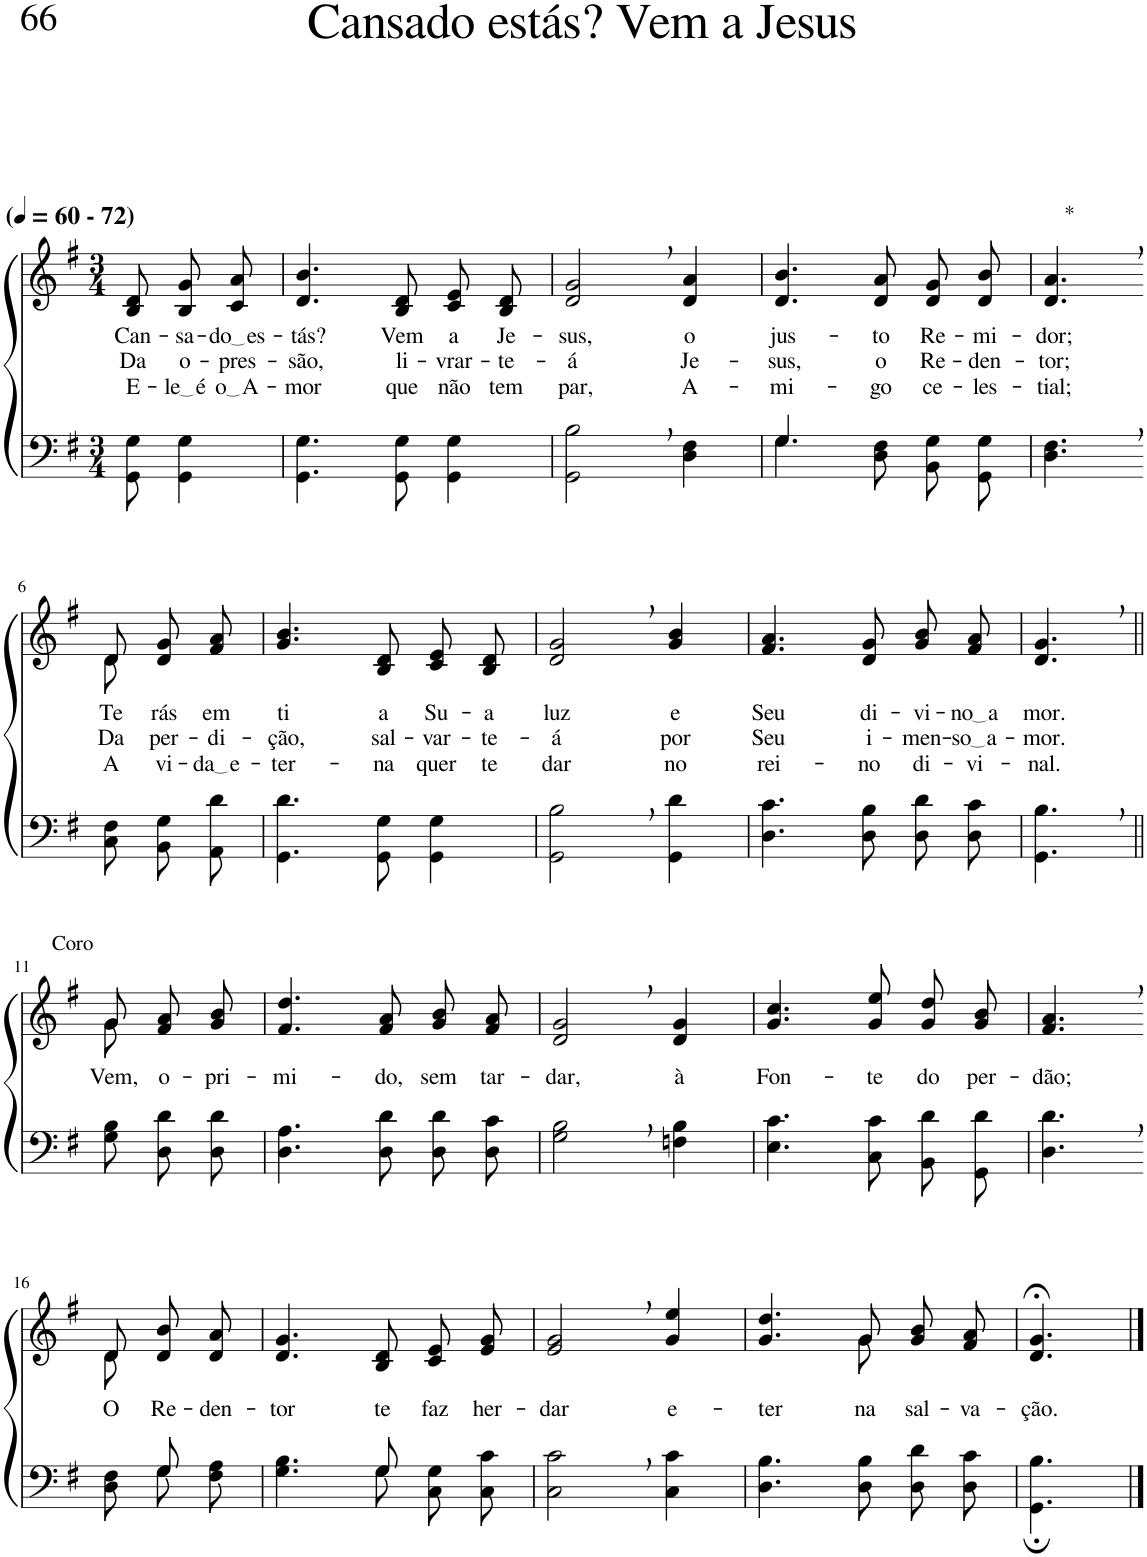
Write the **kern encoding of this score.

**kern	**kern	**text	**text	**text
*part2	*part1	*part1	*part1	*part1
*staff2	*staff1	*staff1	*staff1	*staff1
*I"Parte III e IV	*I"Parte I e II	*	*	*
*clefF4	*clefG2	*	*	*
*k[f#]	*k[f#]	*	*	*
*M3/4	*M3/4	*	*	*
*MM60	*MM60	*	*	*
=1	=1	=1	=1	=1
!	!LO:TX:a:B:t=(	!	!	!
!	!LO:TX:a:B:t=- 72)	!	!	!
!	!	!LO:LY:b	!LO:LY:b	!LO:LY:b
8GG\ 8G\	8B/ 8d/	Can-	Da	E-
!	!	!LO:LY:b	!LO:LY:b	!LO:LY:b
4GG\ 4G\	8B/ 8g/L	-sa-	o-	le é
!	!	!LO:LY:b	!LO:LY:b	!LO:LY:b
.	8c/ 8a/J	do es	-pres-	o A
=2	=2	=2	=2	=2
!	!	!LO:LY:b	!LO:LY:b	!LO:LY:b
4.GG\ 4.G\	4.d/ 4.b/	-tás?	-são,	-mor
!	!	!LO:LY:b	!LO:LY:b	!LO:LY:b
8GG\ 8G\	8B/ 8d/	Vem	li-	que
!	!	!LO:LY:b	!LO:LY:b	!LO:LY:b
4GG\ 4G\	8c/ 8e/L	a	-vrar-	não
!	!	!LO:LY:b	!LO:LY:b	!LO:LY:b
.	8B/ 8d/J	Je-	-te-	tem
=3	=3	=3	=3	=3
!	!	!LO:LY:b	!LO:LY:b	!LO:LY:b
2GG\, 2B\,	2d/, 2g/,	-sus,	-á	par,
!	!	!LO:LY:b	!LO:LY:b	!LO:LY:b
4D\ 4F#\	4d/ 4a/	o	Je-	A-
=4	=4	=4	=4	=4
*^	*	*	*	*
!	!	!	!LO:LY:b	!LO:LY:b	!LO:LY:b
4.G/	4.G\	4.d/ 4.b/	jus-	-sus,	-mi-
!	!	!	!LO:LY:b	!LO:LY:b	!LO:LY:b
4.ryy	8D\ 8F#\	8d/ 8a/	-to	o	-go
!	!	!	!LO:LY:b	!LO:LY:b	!LO:LY:b
.	8BB\ 8G\L	8d/ 8g/L	Re-	Re-	ce-
!	!	!	!LO:LY:b	!LO:LY:b	!LO:LY:b
.	8GG\ 8G\J	8d/ 8b/J	-mi-	-den-	-les-
=5	=5	=5	=5	=5	=5
!	!	!LO:TX:a:t=*	!	!	!
!	!	!	!LO:LY:b	!LO:LY:b	!LO:LY:b
*v	*v	*	*	*	*
4.D\, 4.F#\,	4.d/, 4.a/,	-dor;	-tor;	-tial;
!!LO:LB:g=z
=6-	=6-	=6-	=6-	=6-
*	*^	*	*	*
!	!	!	!LO:LY:b	!LO:LY:b	!LO:LY:b
8C\ 8F#\	8d/	8d\	Te-	Da	A
!	!	!	!LO:LY:b	!LO:LY:b	!LO:LY:b
8BB\ 8G\L	8d/ 8g/L	4ryy	-rás	per-	vi-
!	!	!	!LO:LY:b	!LO:LY:b	!LO:LY:b
8AA\ 8d\J	8f#/ 8a/J	.	em	-di-	da e
*	*v	*v	*	*	*
=7	=7	=7	=7	=7
!	!	!LO:LY:b	!LO:LY:b	!LO:LY:b
4.GG\ 4.d\	4.g/ 4.b/	ti	-ção,	-ter-
!	!	!LO:LY:b	!LO:LY:b	!LO:LY:b
8GG\ 8G\	8B/ 8d/	a	sal-	-na
!	!	!LO:LY:b	!LO:LY:b	!LO:LY:b
4GG\ 4G\	8c/ 8e/L	Su-	-var-	quer
!	!	!LO:LY:b	!LO:LY:b	!LO:LY:b
.	8B/ 8d/J	-a	-te-	te
=8	=8	=8	=8	=8
!	!	!LO:LY:b	!LO:LY:b	!LO:LY:b
2GG\, 2B\,	2d/, 2g/,	luz	-á	dar
!	!	!LO:LY:b	!LO:LY:b	!LO:LY:b
4GG\ 4d\	4g/ 4b/	e	por	no
=9	=9	=9	=9	=9
!	!	!LO:LY:b	!LO:LY:b	!LO:LY:b
4.D\ 4.c\	4.f#/ 4.a/	Seu	Seu	rei-
!	!	!LO:LY:b	!LO:LY:b	!LO:LY:b
8D\ 8B\	8d/ 8g/	di-	i-	-no
!	!	!LO:LY:b	!LO:LY:b	!LO:LY:b
8D\ 8d\L	8g/ 8b/L	-vi-	-men-	di-
!	!	!LO:LY:b	!LO:LY:b	!LO:LY:b
8D\ 8c\J	8f#/ 8a/J	no a	so a	-vi-
=10	=10	=10	=10	=10
!	!	!LO:LY:b	!LO:LY:b	!LO:LY:b
4.GG\, 4.B\,	4.d/, 4.g/,	mor.	-mor.	-nal.
!!LO:LB:g=z
=11||	=11||	=11||	=11||	=11||
*	*^	*	*	*
!	!LO:TX:a:t=Coro	!	!	!	!
!	!	!	!LO:LY:b	!	!
8G\ 8B\	8g/	8g\	Vem,	.	.
!	!	!	!LO:LY:b	!	!
8D\ 8d\L	8f#/ 8a/L	4ryy	o-	.	.
!	!	!	!LO:LY:b	!	!
8D\ 8d\J	8g/ 8b/J	.	-pri-	.	.
*	*v	*v	*	*	*
=12	=12	=12	=12	=12
!	!	!LO:LY:b	!	!
4.D\ 4.A\	4.f#/ 4.dd/	-mi-	.	.
!	!	!LO:LY:b	!	!
8D\ 8d\	8f#/ 8a/	-do,	.	.
!	!	!LO:LY:b	!	!
8D\ 8d\L	8g/ 8b/L	sem	.	.
!	!	!LO:LY:b	!	!
8D\ 8c\J	8f#/ 8a/J	tar-	.	.
=13	=13	=13	=13	=13
!	!	!LO:LY:b	!	!
2G\, 2B\,	2d/, 2g/,	-dar,	.	.
!	!	!LO:LY:b	!	!
4Fn\ 4B\	4d/ 4g/	à	.	.
=14	=14	=14	=14	=14
!	!	!LO:LY:b	!	!
4.E\ 4.c\	4.g/ 4.cc/	Fon-	.	.
!	!	!LO:LY:b	!	!
8C\ 8c\	8g/ 8ee/	-te	.	.
!	!	!LO:LY:b	!	!
8BB\ 8d\L	8g/ 8dd/L	do	.	.
!	!	!LO:LY:b	!	!
8GG\ 8d\J	8g/ 8b/J	per-	.	.
=15	=15	=15	=15	=15
!	!	!LO:LY:b	!	!
4.D\, 4.d\,	4.f#/, 4.a/,	-dão;	.	.
!!LO:LB:g=z
=16-	=16-	=16-	=16-	=16-
*^	*^	*	*	*
!	!	!	!	!LO:LY:b	!	!
8ryy	8D\ 8F#\	8d/	8d\	-O	.	.
!	!	!	!	!LO:LY:b	!	!
8G/	8G\L	8d/ 8b/L	4ryy	Re-	.	.
!	!	!	!	!LO:LY:b	!	!
8ryy	8F#\ 8A\J	8d/ 8a/J	.	-den-	.	.
*	*	*v	*v	*	*	*
=17	=17	=17	=17	=17	=17
!	!	!	!LO:LY:b	!	!
4.ryy	4.G\ 4.B\	4.d/ 4.g/	-tor	.	.
!	!	!	!LO:LY:b	!	!
8G/	8G\	8B/ 8d/	te	.	.
!	!	!	!LO:LY:b	!	!
4ryy	8C\ 8G\L	8c/ 8e/L	faz	.	.
!	!	!	!LO:LY:b	!	!
.	8C\ 8c\J	8e/ 8g/J	her-	.	.
=18	=18	=18	=18	=18	=18
!	!	!	!LO:LY:b	!	!
*v	*v	*	*	*	*
2C\, 2c\,	2e/, 2g/,	-dar	.	.
!	!	!LO:LY:b	!	!
4C\ 4c\	4g/ 4ee/	e-	.	.
=19	=19	=19	=19	=19
!	!	!LO:LY:b	!	!
*	*^	*	*	*
4.D\ 4.B\	4.g/ 4.dd/	4.ryy	-ter-	.	.
!	!	!	!LO:LY:b	!	!
8D\ 8B\	8g/	8g\	-na	.	.
!	!	!	!LO:LY:b	!	!
8D\ 8d\L	8g/ 8b/L	4ryy	sal-	.	.
!	!	!	!LO:LY:b	!	!
8D\ 8c\J	8f#/ 8a/J	.	-va-	.	.
*	*v	*v	*	*	*
=20	=20	=20	=20	=20
!	!	!LO:LY:b	!	!
4.GG\; 4.B\;	4.d/;< 4.g/;<	-ção.	.	.
==	==	==	==	==
*-	*-	*-	*-	*-
